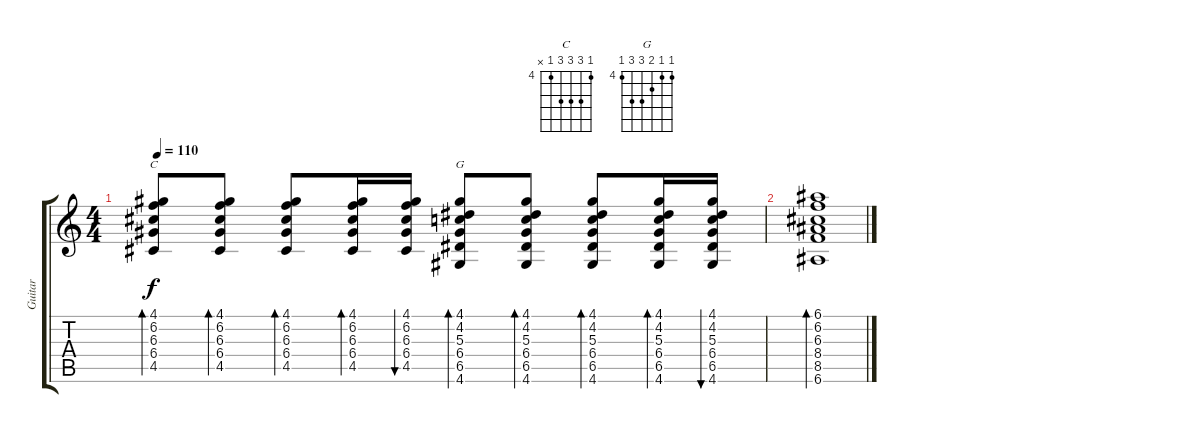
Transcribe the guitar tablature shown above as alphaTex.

\track ("Guitar" "Guitar") {instrument acousticguitarnylon}
\staff {score tabs}
\tuning (E4 B3 G3 D3 A2 E2) {hide}
\chord ("C" 4 6 6 6 4 x) {firstfret 4}
\chord ("G" 4 4 5 6 6 4) {firstfret 4}
\ts (4 4)
\tempo 110
\clef g2
\ks c
(4.1 6.2 6.3 6.4 4.5).8{bd 60 ch "C" dy f} (4.1 6.2 6.3 6.4 4.5).8{bd 60} (4.1 6.2 6.3 6.4 4.5).8{bd 60} (4.1 6.2 6.3 6.4 4.5).16{bd 60} (4.1 6.2 6.3 6.4 4.5).16{bu 60} (4.1 4.2 5.3 6.4 6.5 4.6).8{bd 60 ch "G"} (4.1 4.2 5.3 6.4 6.5 4.6).8{bd 60} (4.1 4.2 5.3 6.4 6.5 4.6).8{bd 60} (4.1 4.2 5.3 6.4 6.5 4.6).16{bd 60} (4.1 4.2 5.3 6.4 6.5 4.6).16{bu 60} |
(6.1 6.2 6.3 8.4 8.5 6.6).1{bd 120}
